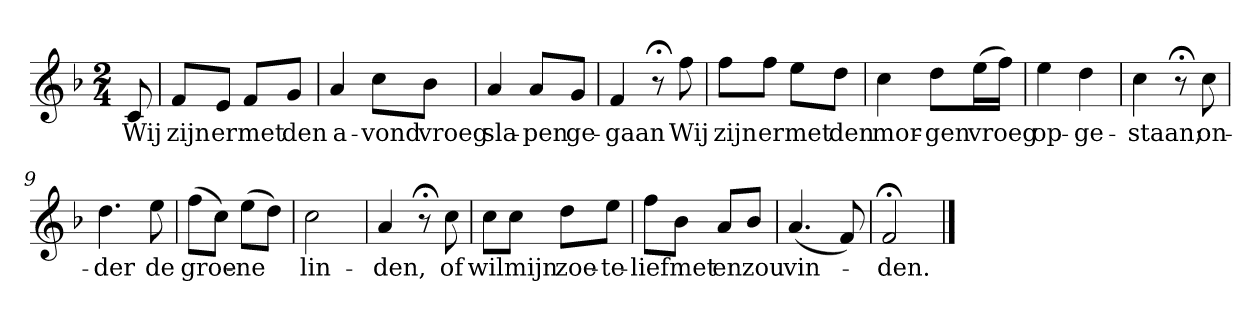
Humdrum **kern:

**kern	**text
*part1	*part1
*staff1	*staff1
*k[b-]	*
*F:	*
*M2/4	*
*MM120	*
=	=
8c	Wij
=1	=1
8fL	zijn
8eJ	er
8fL	met
8gJ	den
=2	=2
4a	a-
8ccL	-vond
8b-J	vroeg
=3	=3
4a	sla-
8aL	-pen
8gJ	ge-
=4	=4
4f	-gaan
8r;<	.
8ff	Wij
=5	=5
8ffL	zijn
8ffJ	er
8eeL	met
8ddJ	den
=6	=6
4cc	mor-
8ddL	-gen
(16eeL	vroeg
16ffJJ)	.
=7	=7
4ee	op-
4dd	-ge-
=8	=8
4cc	-staan;
8r;<	.
8cc	on-
=9	=9
4.dd	-der
8ee	de
=10	=10
(8ffL	groe-
8ccJ)	.
(8eeL	-ne
8ddJ)	.
=11	=11
2cc	lin-
=12	=12
4a	-den,
8r;<	.
8cc	of
=13	=13
8ccL	wil
8ccJ	mijn
8ddL	zoe-
8eeJ	-te-
=14	=14
8ffL	-lief
8b-J	met
8aL	en
8b-J	zou
=15	=15
(4.a	vin-
8f)	.
=16	=16
2f;<	-den.
==	==
*-	*-
